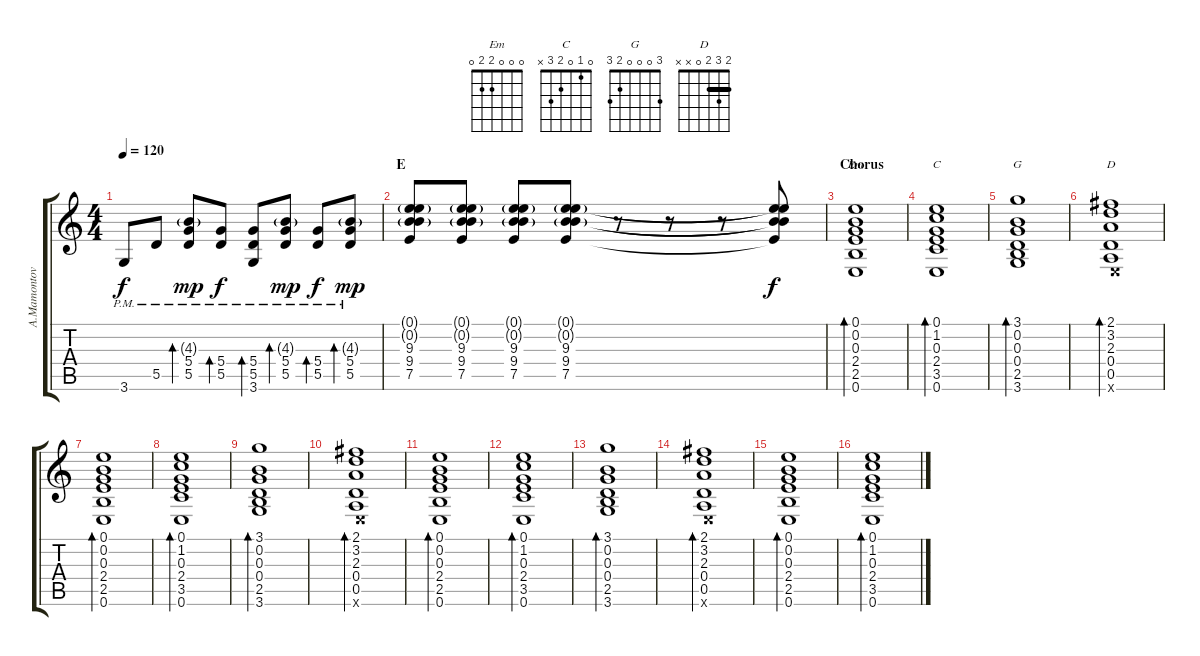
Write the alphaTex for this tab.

\track ("A.Mamontovas" "A.Mamontov") {instrument electricguitarmuted}
\staff {score tabs}
\tuning (E4 B3 G3 D3 A2 E2) {hide}
\chord ("Em" 0 0 0 2 2 0)
\chord ("C" 0 1 0 2 3 x)
\chord ("G" 3 0 0 0 2 3)
\chord ("D" 2 3 2 0 x x) {barre 2}
\ts (4 4)
\tempo 120
\clef g2
\ks c
3.6{pm}.8{dy f} 5.5{pm}.8 (4.3{g} 5.4{pm} 5.5{pm}).8{bd 60 dy mp} (5.4{pm} 5.5{pm}).8{bd 60 dy f} (5.4{pm} 5.5{pm} 3.6{pm}).8{bd 60} (4.3{g} 5.4{pm} 5.5{pm}).8{bd 60 dy mp} (5.4{pm} 5.5{pm}).8{bd 60 dy f} (4.3{g} 5.4{pm} 5.5{pm}).8{bd 60 dy mp} |
\section ("" "E")
(0.1{g} 0.2{g} 9.3 9.4 7.5).8 (0.1{g} 0.2{g} 9.3 9.4 7.5).8 (0.1{g} 0.2{g} 9.3 9.4 7.5).8 (0.1{g} 0.2{g} 9.3 9.4 7.5).8 r.8 r.8 r.8 (0.1{t} 0.2{t} 9.3{t} 9.4{t} 7.5{t}).8{dy f} |
\section ("" "Chorus")
(0.1 0.2 0.3 2.4 2.5 0.6).1{bd 240 ch "Em" instrument electricguitarclean} |
(0.1 1.2 0.3 2.4 3.5 0.6).1{bd 240 ch "C"} |
(3.1 0.2 0.3 0.4 2.5 3.6).1{bd 240 ch "G" instrument electricguitarclean} |
(2.1 3.2 2.3 0.4 0.5 0.6{x}).1{bd 240 ch "D" instrument electricguitarclean} |
(0.1 0.2 0.3 2.4 2.5 0.6).1{bd 240 instrument electricguitarclean} |
(0.1 1.2 0.3 2.4 3.5 0.6).1{bd 240} |
(3.1 0.2 0.3 0.4 2.5 3.6).1{bd 240 instrument electricguitarclean} |
(2.1 3.2 2.3 0.4 0.5 0.6{x}).1{bd 240 instrument electricguitarclean} |
(0.1 0.2 0.3 2.4 2.5 0.6).1{bd 240 instrument electricguitarclean} |
(0.1 1.2 0.3 2.4 3.5 0.6).1{bd 240} |
(3.1 0.2 0.3 0.4 2.5 3.6).1{bd 240 instrument electricguitarclean} |
(2.1 3.2 2.3 0.4 0.5 0.6{x}).1{bd 240 instrument electricguitarclean} |
(0.1 0.2 0.3 2.4 2.5 0.6).1{bd 240 instrument electricguitarclean} |
(0.1 1.2 0.3 2.4 3.5 0.6).1{bd 240}
